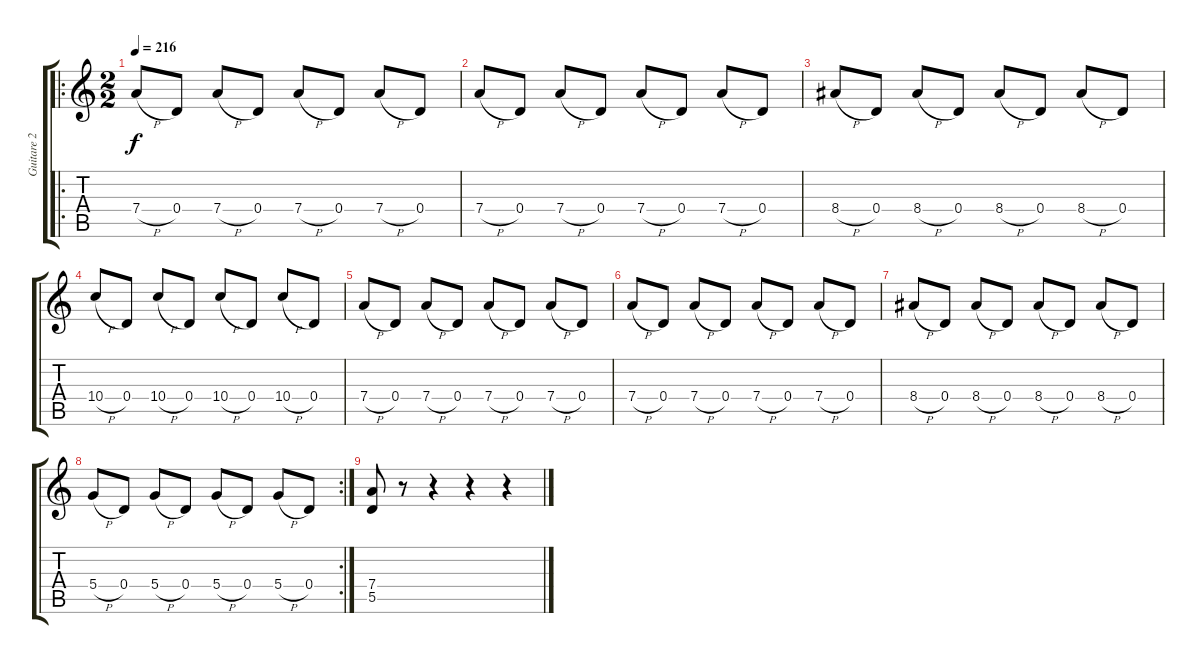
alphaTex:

\track ("Guitare 2" "Guitare 2") {instrument distortionguitar}
\staff {score tabs}
\tuning (E4 B3 G3 D3 A2 E2) {hide}
\ro
\ts (2 2)
\tempo 216
\clef g2
\ks c
7.4{h}.8{dy f} 0.4.8 7.4{h}.8 0.4.8 7.4{h}.8 0.4.8 7.4{h}.8 0.4.8 |
7.4{h}.8 0.4.8 7.4{h}.8 0.4.8 7.4{h}.8 0.4.8 7.4{h}.8 0.4.8 |
8.4{h}.8 0.4.8 8.4{h}.8 0.4.8 8.4{h}.8 0.4.8 8.4{h}.8 0.4.8 |
10.4{h}.8 0.4.8 10.4{h}.8 0.4.8 10.4{h}.8 0.4.8 10.4{h}.8 0.4.8 |
7.4{h}.8 0.4.8 7.4{h}.8 0.4.8 7.4{h}.8 0.4.8 7.4{h}.8 0.4.8 |
7.4{h}.8 0.4.8 7.4{h}.8 0.4.8 7.4{h}.8 0.4.8 7.4{h}.8 0.4.8 |
8.4{h}.8 0.4.8 8.4{h}.8 0.4.8 8.4{h}.8 0.4.8 8.4{h}.8 0.4.8 |
\rc 2
5.4{h}.8 0.4.8 5.4{h}.8 0.4.8 5.4{h}.8 0.4.8 5.4{h}.8 0.4.8 |
(7.4 5.5).8 r.8 r.4 r.4 r.4
